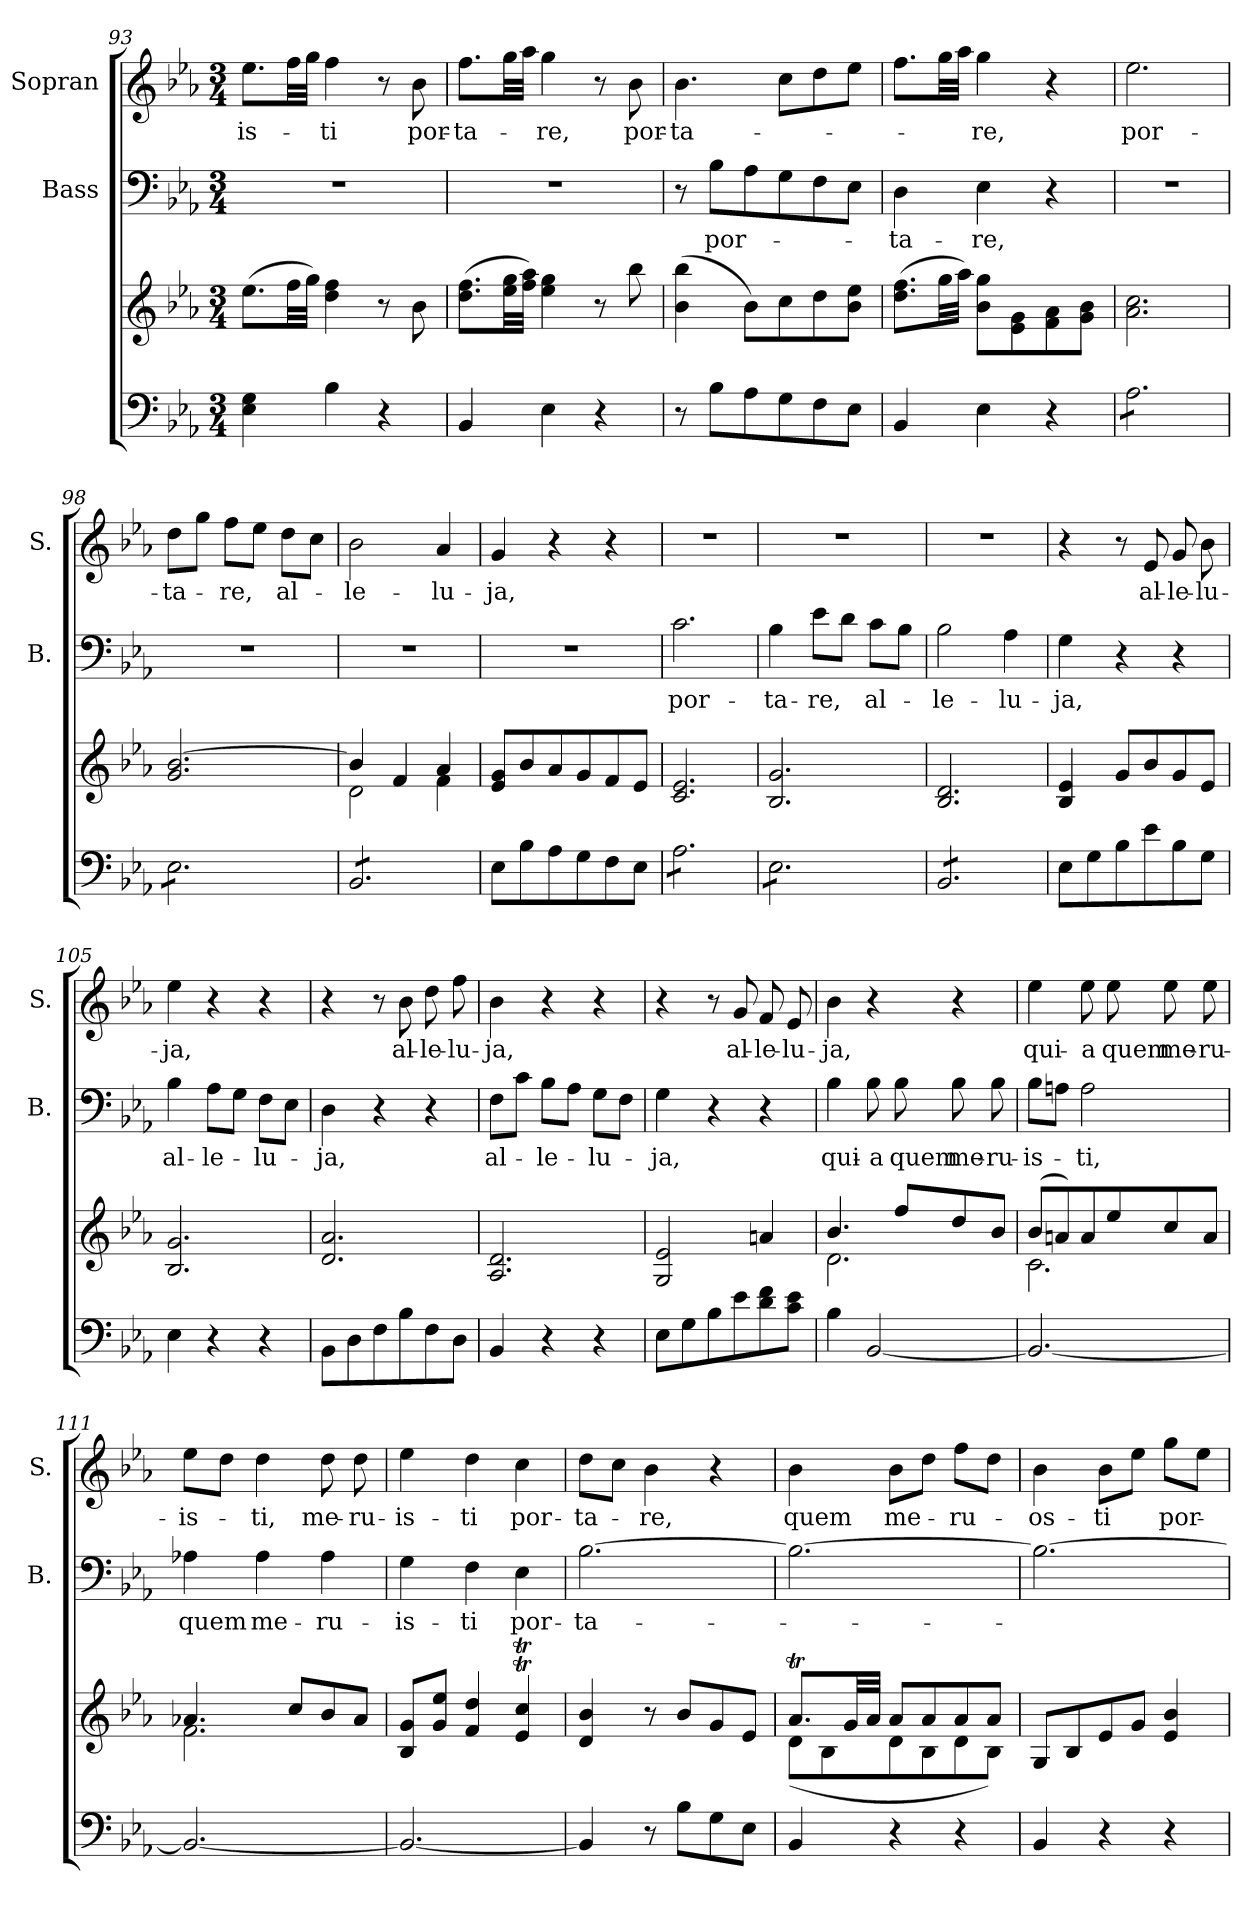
**kern	**kern	**kern	**text	**kern	**text
*part3	*part3	*part2	*part2	*part1	*part1
*staff4	*staff3	*staff2	*staff2	*staff1	*staff1
*	*	*I"Bass	*	*I"Sopran	*
*	*	*I'B.	*	*I'S.	*
*clefF4	*clefG2	*clefF4	*	*clefG2	*
*k[b-e-a-]	*k[b-e-a-]	*k[b-e-a-]	*	*k[b-e-a-]	*
*E-:	*E-:	*E-:	*	*E-:	*
*M3/4	*M3/4	*M3/4	*	*M3/4	*
=93	=93	=93	=93	=93	=93
!	!	!	!	!	!LO:LY:b
4E-\ 4G\	(>8.ee-\L	2.r	.	8.ee-\L	-is-
.	32ff\LL	.	.	32ff\LL	.
.	32gg\JJJ)	.	.	32gg\JJJ	.
!	!	!	!	!	!LO:LY:b
4B-\	4dd\ 4ff\	.	.	4ff\	-ti
4r	8r	.	.	8r	.
!	!	!	!	!	!LO:LY:b
.	8b-\	.	.	8b-\	por-
=94	=94	=94	=94	=94	=94
!	!	!	!	!	!LO:LY:b
4BB-/	(>8.dd\ 8.ff\L	2.r	.	8.ff\L	-ta-
.	32ee-\ 32gg\LL	.	.	32gg\LL	.
.	32ff\ 32aa-\JJJ)	.	.	32aa-\JJJ	.
!	!	!	!	!	!LO:LY:b
4E-\	4ee-\ 4gg\	.	.	4gg\	-re,
4r	8r	.	.	8r	.
!	!	!	!	!	!LO:LY:b
.	8bb-\	.	.	8b-\	por-
!!LO:LB:g=z
=95	=95	=95	=95	=95	=95
!	!	!	!	!	!LO:LY:b
8r	(>4b-\ 4bb-\	8r	.	4.b-\	-ta-
!	!	!	!LO:LY:b	!	!
8B-\L	.	8B-\L	por-	.	.
8A-\	8b-\L)	8A-\	.	.	.
8G\	8cc\	8G\	.	8cc\L	.
8F\	8dd\	8F\	.	8dd\	.
8E-\J	8b-\ 8ee-\J	8E-\J	.	8ee-\J	.
=96	=96	=96	=96	=96	=96
!	!	!	!LO:LY:b	!	!
4BB-/	(>8.dd\ 8.ff\L	4D\	-ta-	8.ff\L	.
.	32gg\LL	.	.	32gg\LL	.
.	32aa-\JJJ)	.	.	32aa-\JJJ	.
!	!	!	!LO:LY:b	!	!LO:LY:b
4E-\	8b-\ 8gg\L	4E-\	-re,	4gg\	-re,
.	8e-\ 8g\	.	.	.	.
4r	8f\ 8a-\	4r	.	4r	.
.	8g\ 8b-\J	.	.	.	.
=97	=97	=97	=97	=97	=97
!	!	!	!	!	!LO:LY:b
*tremolo	*	*	*	*	*
8A-\L	2.a-\ 2.cc\	2.r	.	2.ee-\	por-
8A-\	.	.	.	.	.
8A-\	.	.	.	.	.
8A-\	.	.	.	.	.
8A-\	.	.	.	.	.
8A-\J	.	.	.	.	.
=98	=98	=98	=98	=98	=98
!	!	!	!	!	!LO:LY:b
8E-\L	2.g/ [>2.b-/	2.r	.	8dd\L	-ta-
8E-\	.	.	.	8gg\J	.
!	!	!	!	!	!LO:LY:b
8E-\	.	.	.	8ff\L	-re,
8E-\	.	.	.	8ee-\J	.
!	!	!	!	!	!LO:LY:b
8E-\	.	.	.	8dd\L	al-
8E-\J	.	.	.	8cc\J	.
=99	=99	=99	=99	=99	=99
*	*^	*	*	*	*
!	!	!	!	!	!	!LO:LY:b
8BB-/L	4b-/]	2d\	2.r	.	2b-\	-le-
8BB-/	.	.	.	.	.	.
8BB-/	4f/	.	.	.	.	.
8BB-/	.	.	.	.	.	.
!	!	!	!	!	!	!LO:LY:b
8BB-/	4a-/	4f\	.	.	4a-/	-lu-
8BB-/J	.	.	.	.	.	.
*Xtremolo	*	*	*	*	*	*
=100	=100	=100	=100	=100	=100	=100
!	!	!	!	!	!	!LO:LY:b
*	*v	*v	*	*	*	*
8E-\L	8e-/ 8g/L	2.r	.	4g/	-ja,
8B-\	8b-/	.	.	.	.
8A-\	8a-/	.	.	4r	.
8G\	8g/	.	.	.	.
8F\	8f/	.	.	4r	.
8E-\J	8e-/J	.	.	.	.
=101	=101	=101	=101	=101	=101
!	!	!	!LO:LY:b	!	!
*tremolo	*	*	*	*	*
8A-\L	2.c/ 2.e-/	2.c\	por-	2.r	.
8A-\	.	.	.	.	.
8A-\	.	.	.	.	.
8A-\	.	.	.	.	.
8A-\	.	.	.	.	.
8A-\J	.	.	.	.	.
!!LO:PB:g=z
=102	=102	=102	=102	=102	=102
!	!	!	!LO:LY:b	!	!
8E-\L	2.B-/ 2.g/	4B-\	-ta-	2.r	.
8E-\	.	.	.	.	.
!	!	!	!LO:LY:b	!	!
8E-\	.	8e-\L	-re,	.	.
8E-\	.	8d\J	.	.	.
!	!	!	!LO:LY:b	!	!
8E-\	.	8c\L	al-	.	.
8E-\J	.	8B-\J	.	.	.
=103	=103	=103	=103	=103	=103
!	!	!	!LO:LY:b	!	!
8BB-/L	2.B-/ 2.d/	2B-\	-le-	2.r	.
8BB-/	.	.	.	.	.
8BB-/	.	.	.	.	.
8BB-/	.	.	.	.	.
!	!	!	!LO:LY:b	!	!
8BB-/	.	4A-\	-lu-	.	.
8BB-/J	.	.	.	.	.
*Xtremolo	*	*	*	*	*
=104	=104	=104	=104	=104	=104
!	!	!	!LO:LY:b	!	!
8E-\L	4B-/ 4e-/	4G\	-ja,	4r	.
8G\	.	.	.	.	.
8B-\	8g/L	4r	.	8r	.
!	!	!	!	!	!LO:LY:b
8e-\	8b-/	.	.	8e-/	al-
!	!	!	!	!	!LO:LY:b
8B-\	8g/	4r	.	8g/	-le-
!	!	!	!	!	!LO:LY:b
8G\J	8e-/J	.	.	8b-\	-lu-
=105	=105	=105	=105	=105	=105
!	!	!	!LO:LY:b	!	!LO:LY:b
4E-\	2.B-/ 2.g/	4B-\	al-	4ee-\	-ja,
!	!	!	!LO:LY:b	!	!
4r	.	8A-\L	-le-	4r	.
.	.	8G\J	.	.	.
!	!	!	!LO:LY:b	!	!
4r	.	8F\L	-lu-	4r	.
.	.	8E-\J	.	.	.
=106	=106	=106	=106	=106	=106
!	!	!	!LO:LY:b	!	!
8BB-\L	2.d/ 2.a-/	4D\	-ja,	4r	.
8D\	.	.	.	.	.
8F\	.	4r	.	8r	.
!	!	!	!	!	!LO:LY:b
8B-\	.	.	.	8b-\	al-
!	!	!	!	!	!LO:LY:b
8F\	.	4r	.	8dd\	-le-
!	!	!	!	!	!LO:LY:b
8D\J	.	.	.	8ff\	-lu-
=107	=107	=107	=107	=107	=107
!	!	!	!LO:LY:b	!	!LO:LY:b
4BB-/	2.A-/ 2.d/	8F\L	al-	4b-\	-ja,
.	.	8c\J	.	.	.
!	!	!	!LO:LY:b	!	!
4r	.	8B-\L	-le-	4r	.
.	.	8A-\J	.	.	.
!	!	!	!LO:LY:b	!	!
4r	.	8G\L	-lu-	4r	.
.	.	8F\J	.	.	.
=108	=108	=108	=108	=108	=108
!	!	!	!LO:LY:b	!	!
8E-\L	2G/ 2e-/	4G\	-ja,	4r	.
8G\	.	.	.	.	.
8B-\	.	4r	.	8r	.
!	!	!	!	!	!LO:LY:b
8e-\	.	.	.	8g/	al-
!	!	!	!	!	!LO:LY:b
8d\ 8f\	4an/	4r	.	8f/	-le-
!	!	!	!	!	!LO:LY:b
8c\ 8e-\J	.	.	.	8e-/	-lu-
!!LO:LB:g=z
=109	=109	=109	=109	=109	=109
*	*^	*	*	*	*
!	!	!	!	!LO:LY:b	!	!LO:LY:b
4B-\	4.b-/	2.d\	4B-\	qui-	4b-\	-ja,
!	!	!	!	!LO:LY:b	!	!
[2BB-/	.	.	8B-\	-a	4r	.
!	!	!	!	!LO:LY:b	!	!
.	8ff/L	.	8B-\	quem	.	.
!	!	!	!	!LO:LY:b	!	!
.	8dd/	.	8B-\	me-	4r	.
!	!	!	!	!LO:LY:b	!	!
.	8b-/J	.	8B-\	-ru-	.	.
=110	=110	=110	=110	=110	=110	=110
!	!	!	!	!LO:LY:b	!	!LO:LY:b
2.BB-/_	(>8b-/L	2.c\	8B-\L	-is-	4ee-\	qui-
.	8an/)	.	8An\J	.	.	.
!	!	!	!	!LO:LY:b	!	!LO:LY:b
.	8a/	.	2A\	-ti,	8ee-\	-a
!	!	!	!	!	!	!LO:LY:b
.	8ee-/	.	.	.	8ee-\	quem
!	!	!	!	!	!	!LO:LY:b
.	8cc/	.	.	.	8ee-\	me-
!	!	!	!	!	!	!LO:LY:b
.	8a/J	.	.	.	8ee-\	-ru-
=111	=111	=111	=111	=111	=111	=111
!	!	!	!	!LO:LY:b	!	!LO:LY:b
2.BB-/_	4.a-X/	2.f\	4A-X\	quem	8ee-\L	-is-
.	.	.	.	.	8dd\J	.
!	!	!	!	!LO:LY:b	!	!LO:LY:b
.	.	.	4A-\	me-	4dd\	-ti,
.	8cc/L	.	.	.	.	.
!	!	!	!	!LO:LY:b	!	!LO:LY:b
.	8b-/	.	4A-\	-ru-	8dd\	me-
!	!	!	!	!	!	!LO:LY:b
.	8a-/J	.	.	.	8dd\	-ru-
*	*v	*v	*	*	*	*
=112	=112	=112	=112	=112	=112
!	!	!	!LO:LY:b	!	!LO:LY:b
2.BB-/_	8B-/ 8g/L	4G\	-is-	4ee-\	-is-
.	8g/ 8ee-/J	.	.	.	.
!	!	!	!LO:LY:b	!	!LO:LY:b
.	4f/ 4dd/	4F\	-ti	4dd\	-ti
!	!	!	!LO:LY:b	!	!LO:LY:b
.	4e-/T 4cc/T	4E-\	por-	4cc\	por-
=113	=113	=113	=113	=113	=113
!	!	!	!LO:LY:b	!	!LO:LY:b
4BB-/]	4d/ 4b-/	[2.B-\	-ta-	8dd\L	-ta-
.	.	.	.	8cc\J	.
!	!	!	!	!	!LO:LY:b
8r	8r	.	.	4b-\	-re,
8B-\L	8b-/L	.	.	.	.
8G\	8g/	.	.	4r	.
8E-\J	8e-/J	.	.	.	.
=114	=114	=114	=114	=114	=114
*	*^	*	*	*	*
!	!	!	!	!	!	!LO:LY:b
4BB-/	8.a-T/L	(<8d\L	2.B-\_	.	4b-\	quem
.	.	8B-\	.	.	.	.
.	32g/LL	.	.	.	.	.
.	32a-/JJJ	.	.	.	.	.
!	!	!	!	!	!	!LO:LY:b
4r	8a-/L	8d\	.	.	8b-\L	me-
.	8a-/	8B-\	.	.	8dd\J	.
!	!	!	!	!	!	!LO:LY:b
4r	8a-/	8d\	.	.	8ff\L	-ru-
.	8a-/J	8B-\J)	.	.	8dd\J	.
!!LO:LB:g=z
=115	=115	=115	=115	=115	=115	=115
!	!	!	!	!	!	!LO:LY:b
*	*v	*v	*	*	*	*
4BB-/	8G/L	2.B-\_	.	4b-\	-os-
.	8B-/	.	.	.	.
!	!	!	!	!	!LO:LY:b
4r	8e-/	.	.	8b-\L	-ti
.	8g/J	.	.	8ee-\J	.
!	!	!	!	!	!LO:LY:b
4r	4e-/ 4b-/	.	.	8gg\L	por-
.	.	.	.	8ee-\J	.
=	=	=	=	=	=
*-	*-	*-	*-	*-	*-
